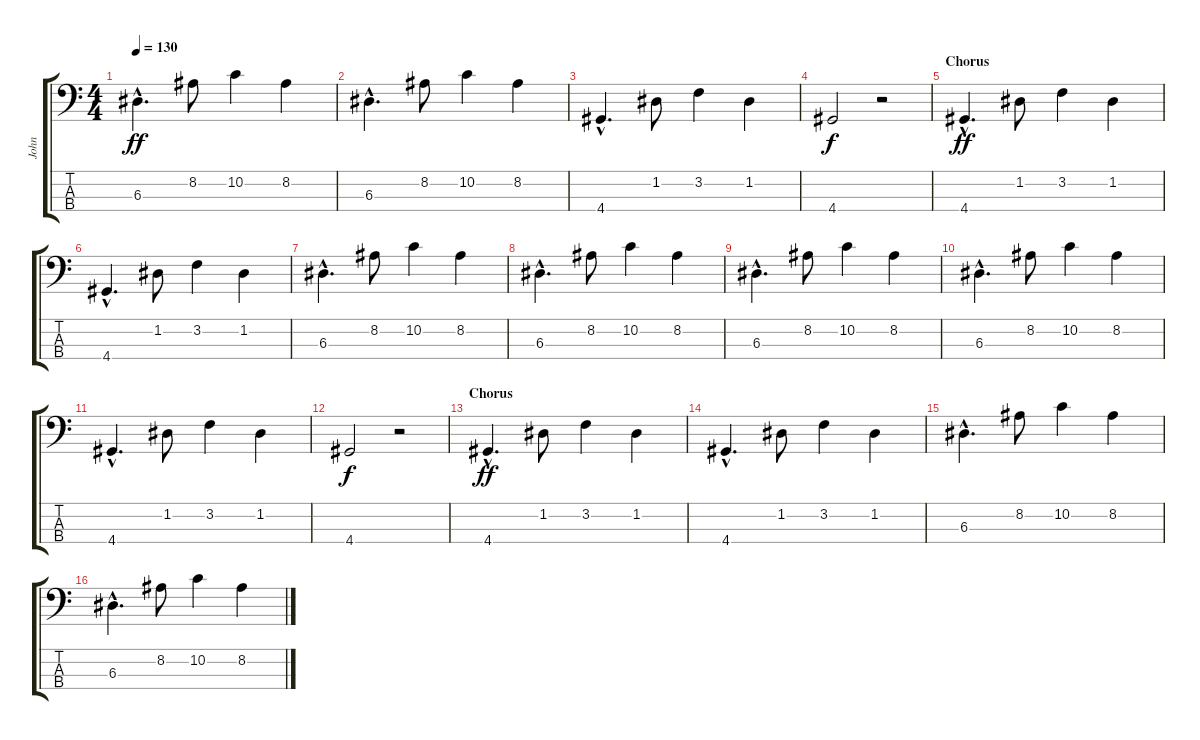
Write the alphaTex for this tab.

\track ("John" "John") {instrument electricbasspick}
\staff {score tabs}
\tuning (G2 D2 A1 E1) {hide}
\ts (4 4)
\tempo 130
\clef f4
\ks c
6.3{hac}.4{d dy ff} 8.2.8 10.2.4 8.2.4 |
6.3{hac}.4{d} 8.2.8 10.2.4 8.2.4 |
4.4{hac}.4{d} 1.2.8 3.2.4 1.2.4 |
4.4.2{dy f} r.2 |
\section ("" "Chorus")
4.4{hac}.4{d dy ff} 1.2.8 3.2.4 1.2.4 |
4.4{hac}.4{d} 1.2.8 3.2.4 1.2.4 |
6.3{hac}.4{d} 8.2.8 10.2.4 8.2.4 |
6.3{hac}.4{d} 8.2.8 10.2.4 8.2.4 |
6.3{hac}.4{d} 8.2.8 10.2.4 8.2.4 |
6.3{hac}.4{d} 8.2.8 10.2.4 8.2.4 |
4.4{hac}.4{d} 1.2.8 3.2.4 1.2.4 |
4.4.2{dy f} r.2 |
\section ("" "Chorus")
4.4{hac}.4{d dy ff} 1.2.8 3.2.4 1.2.4 |
4.4{hac}.4{d} 1.2.8 3.2.4 1.2.4 |
6.3{hac}.4{d} 8.2.8 10.2.4 8.2.4 |
6.3{hac}.4{d} 8.2.8 10.2.4 8.2.4
